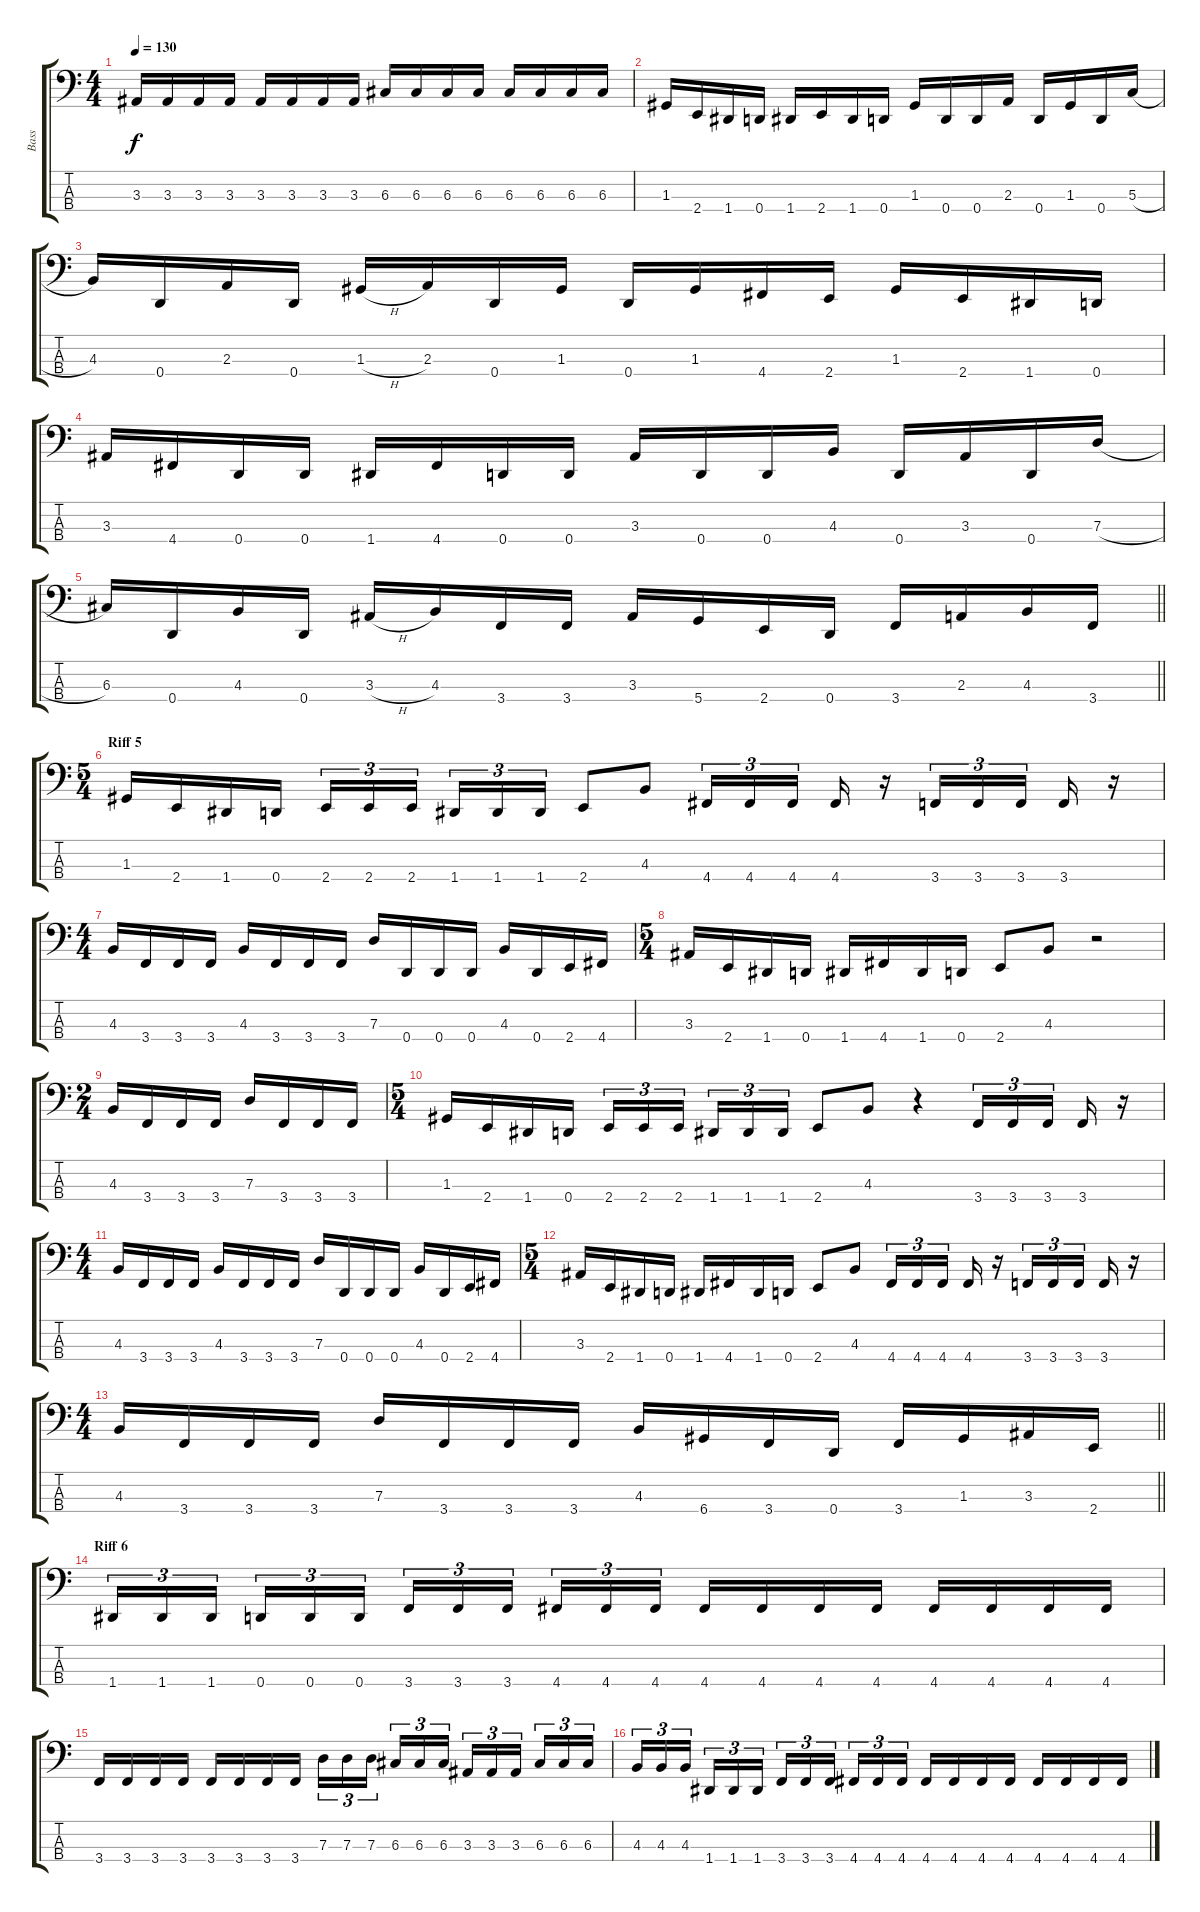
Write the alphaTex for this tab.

\track ("Bass" "Bass") {instrument electricbassfinger}
\staff {score tabs}
\tuning (F2 C2 G1 D1) {hide}
\ts (4 4)
\tempo 130
\clef f4
\ks c
3.3.16{dy f} 3.3.16 3.3.16 3.3.16 3.3.16 3.3.16 3.3.16 3.3.16 6.3.16 6.3.16 6.3.16 6.3.16 6.3.16 6.3.16 6.3.16 6.3.16 |
1.3.16 2.4.16 1.4.16 0.4.16 1.4.16 2.4.16 1.4.16 0.4.16 1.3.16 0.4.16 0.4.16 2.3.16 0.4.16 1.3.16 0.4.16 5.3{h}.16 |
4.3.16 0.4.16 2.3.16 0.4.16 1.3{h}.16 2.3.16 0.4.16 1.3.16 0.4.16 1.3.16 4.4.16 2.4.16 1.3.16 2.4.16 1.4.16 0.4.16 |
3.3.16 4.4.16 0.4.16 0.4.16 1.4.16 4.4.16 0.4.16 0.4.16 3.3.16 0.4.16 0.4.16 4.3.16 0.4.16 3.3.16 0.4.16 7.3{h}.16 |
\barLineRight lightlight
6.3.16 0.4.16 4.3.16 0.4.16 3.3{h}.16 4.3.16 3.4.16 3.4.16 3.3.16 5.4.16 2.4.16 0.4.16 3.4.16 2.3.16 4.3.16 3.4.16 |
\ts (5 4)
\section ("" "Riff 5")
1.3.16 2.4.16 1.4.16 0.4.16 2.4.16{tu (3 2)} 2.4.16{tu (3 2)} 2.4.16{tu (3 2) beam splitsecondary} 1.4.16{tu (3 2)} 1.4.16{tu (3 2)} 1.4.16{tu (3 2)} 2.4.8 4.3.8 4.4.16{tu (3 2)} 4.4.16{tu (3 2)} 4.4.16{tu (3 2) beam splitsecondary} 4.4.16 r.16 3.4.16{tu (3 2)} 3.4.16{tu (3 2)} 3.4.16{tu (3 2) beam splitsecondary} 3.4.16 r.16 |
\ts (4 4)
4.3.16 3.4.16 3.4.16 3.4.16 4.3.16 3.4.16 3.4.16 3.4.16 7.3.16 0.4.16 0.4.16 0.4.16 4.3.16 0.4.16 2.4.16 4.4.16 |
\ts (5 4)
3.3.16 2.4.16 1.4.16 0.4.16 1.4.16 4.4.16 1.4.16 0.4.16 2.4.8 4.3.8 r.2 |
\ts (2 4)
4.3.16 3.4.16 3.4.16 3.4.16 7.3.16 3.4.16 3.4.16 3.4.16 |
\ts (5 4)
1.3.16 2.4.16 1.4.16 0.4.16 2.4.16{tu (3 2)} 2.4.16{tu (3 2)} 2.4.16{tu (3 2) beam splitsecondary} 1.4.16{tu (3 2)} 1.4.16{tu (3 2)} 1.4.16{tu (3 2)} 2.4.8 4.3.8 r.4 3.4.16{tu (3 2)} 3.4.16{tu (3 2)} 3.4.16{tu (3 2) beam splitsecondary} 3.4.16 r.16 |
\ts (4 4)
4.3.16 3.4.16 3.4.16 3.4.16 4.3.16 3.4.16 3.4.16 3.4.16 7.3.16 0.4.16 0.4.16 0.4.16 4.3.16 0.4.16 2.4.16 4.4.16 |
\ts (5 4)
3.3.16 2.4.16 1.4.16 0.4.16 1.4.16 4.4.16 1.4.16 0.4.16 2.4.8 4.3.8 4.4.16{tu (3 2)} 4.4.16{tu (3 2)} 4.4.16{tu (3 2) beam splitsecondary} 4.4.16 r.16 3.4.16{tu (3 2)} 3.4.16{tu (3 2)} 3.4.16{tu (3 2) beam splitsecondary} 3.4.16 r.16 |
\ts (4 4)
\barLineRight lightlight
4.3.16 3.4.16 3.4.16 3.4.16 7.3.16 3.4.16 3.4.16 3.4.16 4.3.16 6.4.16 3.4.16 0.4.16 3.4.16 1.3.16 3.3.16 2.4.16 |
\section ("" "Riff 6")
1.4.16{tu (3 2)} 1.4.16{tu (3 2)} 1.4.16{tu (3 2) beam splitsecondary} 0.4.16{tu (3 2)} 0.4.16{tu (3 2)} 0.4.16{tu (3 2)} 3.4.16{tu (3 2)} 3.4.16{tu (3 2)} 3.4.16{tu (3 2) beam splitsecondary} 4.4.16{tu (3 2)} 4.4.16{tu (3 2)} 4.4.16{tu (3 2)} 4.4.16 4.4.16 4.4.16 4.4.16 4.4.16 4.4.16 4.4.16 4.4.16 |
3.4.16 3.4.16 3.4.16 3.4.16 3.4.16 3.4.16 3.4.16 3.4.16 7.3.16{tu (3 2)} 7.3.16{tu (3 2)} 7.3.16{tu (3 2) beam splitsecondary} 6.3.16{tu (3 2)} 6.3.16{tu (3 2)} 6.3.16{tu (3 2)} 3.3.16{tu (3 2)} 3.3.16{tu (3 2)} 3.3.16{tu (3 2) beam splitsecondary} 6.3.16{tu (3 2)} 6.3.16{tu (3 2)} 6.3.16{tu (3 2)} |
4.3.16{tu (3 2)} 4.3.16{tu (3 2)} 4.3.16{tu (3 2) beam splitsecondary} 1.4.16{tu (3 2)} 1.4.16{tu (3 2)} 1.4.16{tu (3 2)} 3.4.16{tu (3 2)} 3.4.16{tu (3 2)} 3.4.16{tu (3 2) beam splitsecondary} 4.4.16{tu (3 2)} 4.4.16{tu (3 2)} 4.4.16{tu (3 2)} 4.4.16 4.4.16 4.4.16 4.4.16 4.4.16 4.4.16 4.4.16 4.4.16
